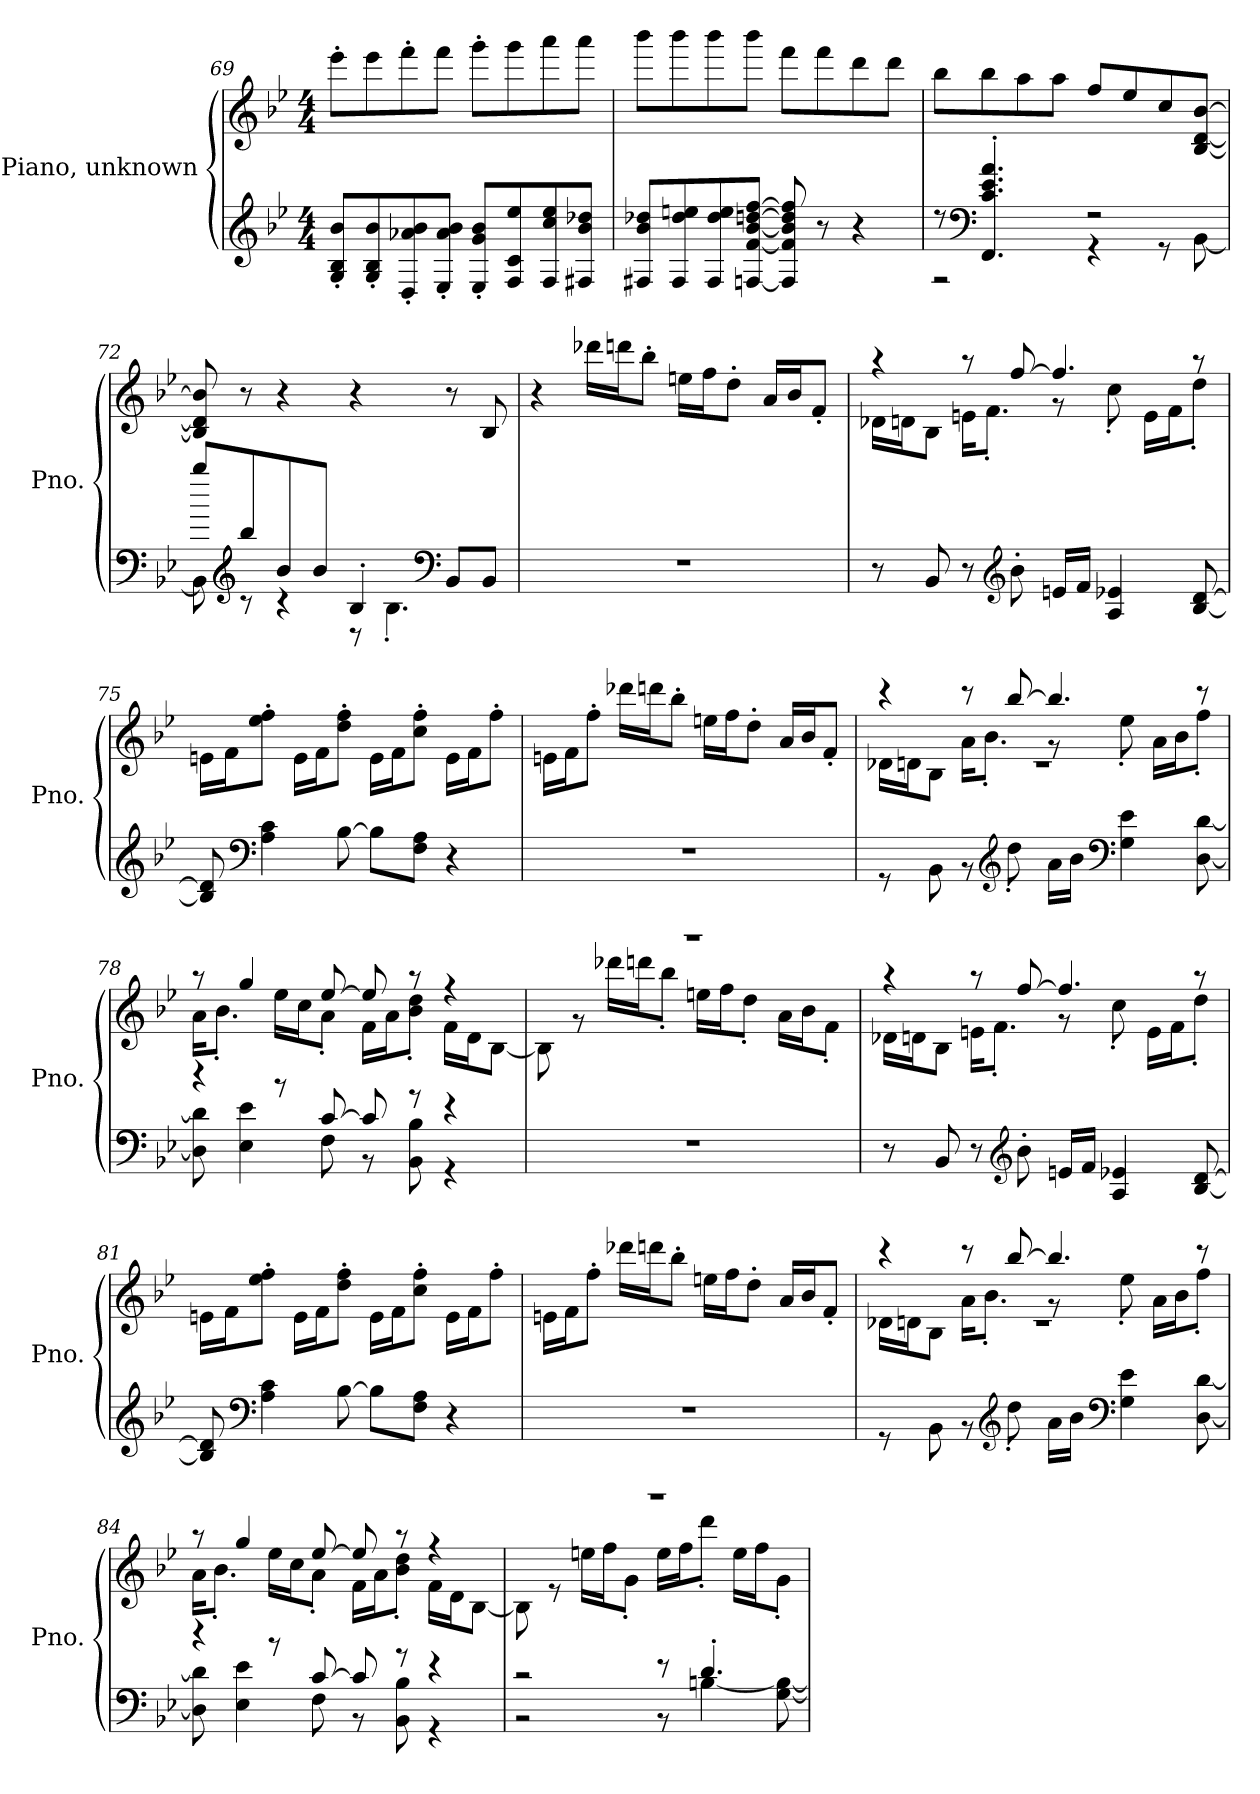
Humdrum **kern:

**kern	**kern
*part1	*part1
*staff2	*staff1
*I"Piano, unknown	*
*I'Pno.	*
*clefG2	*clefG2
*k[b-e-]	*k[b-e-]
*M4/4	*M4/4
=69	=69
8G/' 8B-/' 8b-/'L	8eee-'\L
8G/' 8B-/' 8b-/'	8eee-\
8D/' 8a-X/' 8b-/'	8fff'\
8E-/' 8a-/' 8b-/'J	8fff\J
8E-/' 8g/' 8b-/'L	8ggg'\L
8F/ 8c/ 8ee-/	8ggg\
8F/ 8cc/ 8ee-/	8aaa\
8F#X/ 8b-/ 8dd-X/J	8aaa\J
!!LO:LB:g=z
=70	=70
8F#X/ 8b-/ 8dd-X/L	8bbb-\L
8F#/ 8dd-/ 8een/	8bbb-\
8F#/ 8dd-/ 8ee/	8bbb-\
[8Fn/ [8f/ [8b-/ [8ddn/ [8ff/J	8bbb-\J
8F/] 8f/] 8b-/] 8dd/] 8ff/]	8fff\L
8r	8fff\
4r	8ddd\
.	8ddd\J
=71	=71
*^	*
8r	2r	8bb-\L
*clefF4	*	*
4.FF/' 4.c/' 4.e-/' 4.a/'	.	8bb-\
.	.	8aa\
.	.	8aa\J
2r	4r	8ff/L
.	.	8ee-/
.	8r	8cc/
.	[8BB-\	[8B-/ [8d/ [8b-/J
=72	=72	=72
8bb-/L	8BB-\]	8B-/] 8d/] 8b-/]
*clefG2	*	*
8bb-/	8r	8r
8b-/	4r	4r
8b-/J	.	.
4B-'/	8r	4r
.	4.B-'\	.
*clefF4	*	*
8BB-/L	.	8r
8BB-/J	.	8B-/
*v	*v	*
!!LO:LB:g=z
=73	=73
1r	4r
.	16ddd-X\LL
.	16dddn\J
.	8bb-'\J
.	16een\LL
.	16ff\J
.	8dd'\J
.	16a/LL
.	16b-/J
.	8f'/J
=74	=74
*	*^
8r	4r	16d-X\LL
.	.	16dn\J
8BB-/	.	8B-\J
8r	8r	16en\KL
.	.	8.f'\J
*clefG2	*	*
8b-'\	[8ff/	.
16en/LL	4.ff/]	8r
16f/JJ	.	.
4A/ 4e-X/	.	8cc'\
.	.	16e\LL
.	.	16f\J
[8B-/ [8d/	8r	8dd'\J
*	*v	*v
=75	=75
8B-/] 8d/]	16en\LL
.	16f\J
*clefF4	*
4A\ 4c\	8ee-\' 8ff\'J
.	16e\LL
.	16f\J
[8B-\	8dd\' 8ff\'J
8B-\L]	16e\LL
.	16f\J
8F\ 8A\J	8cc\' 8ff\'J
4r	16e\LL
.	16f\J
.	8ff'\J
!!LO:LB:g=z
=76	=76
1r	16en\LL
.	16f\J
.	8ff'\J
.	16ddd-X\LL
.	16dddn\J
.	8bb-'\J
.	16een\LL
.	16ff\J
.	8dd'\J
.	16a/LL
.	16b-/J
.	8f'/J
=77	=77
*^	*^
1r	8r	4r	16d-X\LL
.	.	.	16dn\J
.	8BB-\	.	8B-\J
.	8r	8r	16a\KL
.	.	.	8.b-'\J
*clefG2	*	*	*
.	8dd'\	[8bb-/	.
.	16a\LL	4.bb-/]	8r
.	16b-\JJ	.	.
*clefF4	*	*	*
.	4G\ 4e-\	.	8ee-'\
.	.	.	16a\LL
.	.	.	16b-\J
.	[8D\ [8d\	8r	8ff'\J
!!LO:PB:g=z	!!
=78	=78	=78	=78
4r	8D\] 8d\]	8r	16a\KL
.	.	.	8.b-'\J
.	4E-\ 4e-\	4gg/	.
8r	.	.	16ee-\LL
.	.	.	16cc\J
[8c/	8F\	[8ee-/	8a'\J
8c/]	8r	8ee-/]	16f\LL
.	.	.	16a\J
8r	8BB-\ 8B-\	8r	8b-\' 8dd\'J
4r	4r	4r	16f\LL
.	.	.	16d\J
.	.	.	[8B-\J
*v	*v	*	*
=79	=79	=79
1r	1r	8B-\]
.	.	8r
.	.	16ddd-X\LL
.	.	16dddn\J
.	.	8bb-'\J
.	.	16een\LL
.	.	16ff\J
.	.	8dd'\J
.	.	16a\LL
.	.	16b-\J
.	.	8f'\J
=80	=80	=80
8r	4r	16d-X\LL
.	.	16dn\J
8BB-/	.	8B-\J
8r	8r	16en\KL
.	.	8.f'\J
*clefG2	*	*
8b-'\	[8ff/	.
16en/LL	4.ff/]	8r
16f/JJ	.	.
4A/ 4e-X/	.	8cc'\
.	.	16e\LL
.	.	16f\J
[8B-/ [8d/	8r	8dd'\J
*	*v	*v
!!LO:LB:g=z
=81	=81
8B-/] 8d/]	16en\LL
.	16f\J
*clefF4	*
4A\ 4c\	8ee-\' 8ff\'J
.	16e\LL
.	16f\J
[8B-\	8dd\' 8ff\'J
8B-\L]	16e\LL
.	16f\J
8F\ 8A\J	8cc\' 8ff\'J
4r	16e\LL
.	16f\J
.	8ff'\J
=82	=82
1r	16en\LL
.	16f\J
.	8ff'\J
.	16ddd-X\LL
.	16dddn\J
.	8bb-'\J
.	16een\LL
.	16ff\J
.	8dd'\J
.	16a/LL
.	16b-/J
.	8f'/J
=83	=83
*^	*^
1r	8r	4r	16d-X\LL
.	.	.	16dn\J
.	8BB-\	.	8B-\J
.	8r	8r	16a\KL
.	.	.	8.b-'\J
*clefG2	*	*	*
.	8dd'\	[8bb-/	.
.	16a\LL	4.bb-/]	8r
.	16b-\JJ	.	.
*clefF4	*	*	*
.	4G\ 4e-\	.	8ee-'\
.	.	.	16a\LL
.	.	.	16b-\J
.	[8D\ [8d\	8r	8ff'\J
!!LO:LB:g=z	!!
=84	=84	=84	=84
4r	8D\] 8d\]	8r	16a\KL
.	.	.	8.b-'\J
.	4E-\ 4e-\	4gg/	.
8r	.	.	16ee-\LL
.	.	.	16cc\J
[8c/	8F\	[8ee-/	8a'\J
8c/]	8r	8ee-/]	16f\LL
.	.	.	16a\J
8r	8BB-\ 8B-\	8r	8b-\' 8dd\'J
4r	4r	4r	16f\LL
.	.	.	16d\J
.	.	.	[8B-\J
=85	=85	=85	=85
2r	2r	1r	8B-\]
.	.	.	8r
.	.	.	16een\LL
.	.	.	16ff\J
.	.	.	8g'\J
8r	8r	.	16ee\LL
.	.	.	16ff\J
4.d'/	[4Bn\	.	8ddd'\J
.	.	.	16ee\LL
.	.	.	16ff\J
.	[8G\ 8B\_	.	8g'\J
*v	*v	*	*
*	*v	*v
=	=
*-	*-
